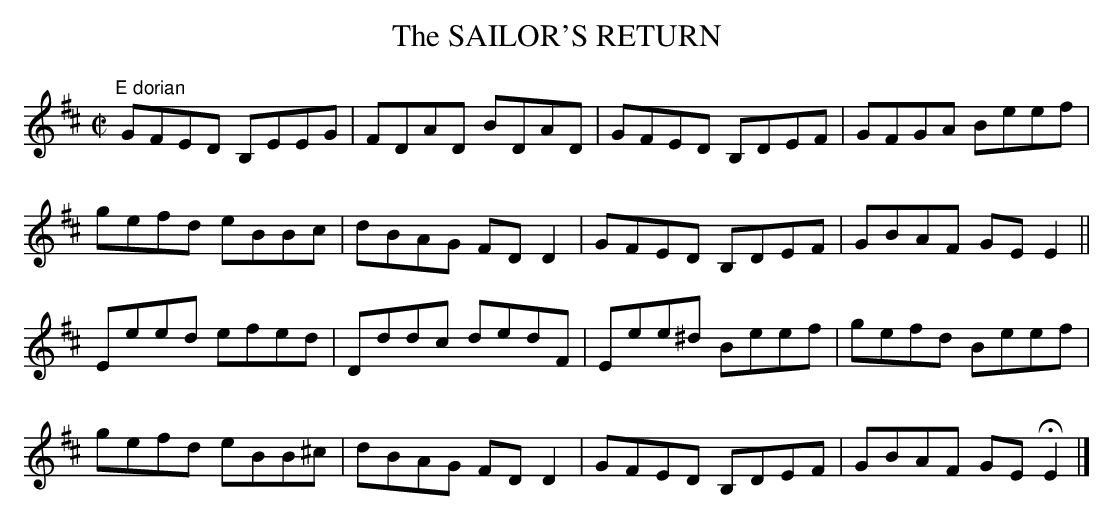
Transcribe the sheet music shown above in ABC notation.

X:1
T:SAILOR'S RETURN, The
M:C|
L:1/8
K:D
"^E dorian"
GFED B,EEG|FDAD BDAD|GFED B,DEF|GFGA Beef|
gefd eBBc|dBAG FDD2|GFED B,DEF|GBAF GEE2||
Eeed efed|Dddc dedF|Eee^d Beef|gefd Beef|
gefd eBB^c|dBAG FDD2|GFED 3B,DEF|GBAF GEHE2|]
